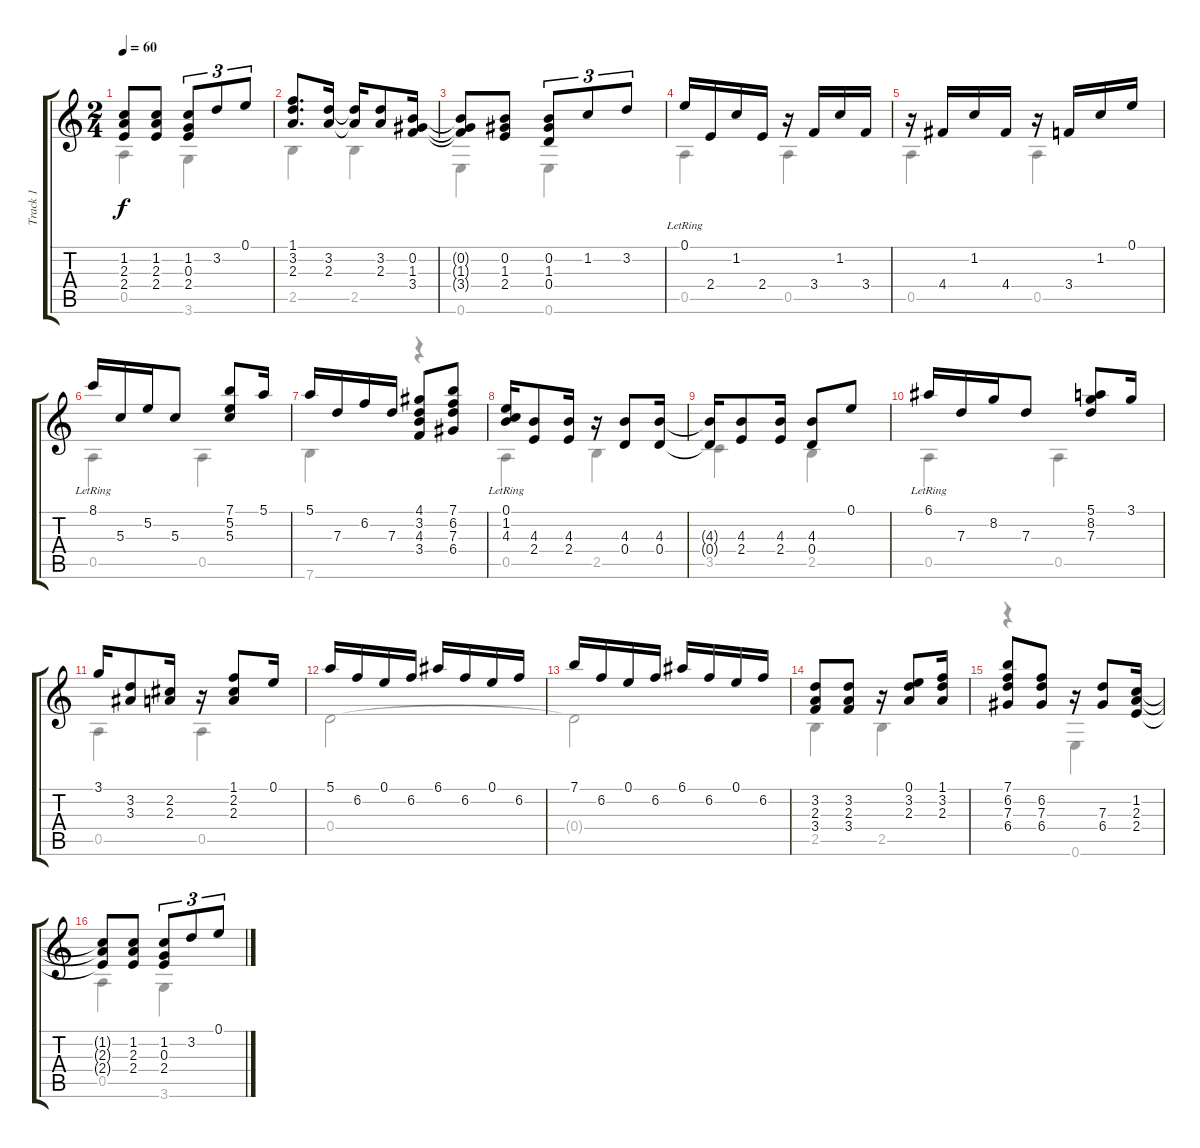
\track ("Track 1" "Track 1") {instrument acousticguitarnylon}
\staff {score tabs}
\tuning (E4 B3 G3 D3 A2 E2) {hide}
\voice
\ts (2 4)
\tempo 60
\clef g2
\ks c
(1.2{t} 2.3{t} 2.4{t}).8{dy f} (1.2 2.3 2.4).8 (1.2 0.3 2.4).8{tu (3 2)} 3.2.8{tu (3 2)} 0.1.8{tu (3 2)} |
(1.1 3.2 2.3).8{d} (3.2 2.3).16 (3.2{t} 2.3{t}).16 (3.2 2.3).8 (0.2 1.3 3.4).16 |
(0.2{t} 1.3{t} 3.4{t}).8 (0.2 1.3 2.4).8 (0.2 1.3 0.4).8{tu (3 2)} 1.2.8{tu (3 2)} 3.2.8{tu (3 2)} |
0.1{lr}.16 2.4.16 1.2.16 2.4.16 r.16 3.4.16 1.2.16 3.4.16 |
r.16 4.4.16 1.2.16 4.4.16 r.16 3.4.16 1.2.16 0.1.16 |
8.1{lr}.16 5.3.16 5.2.16 5.3.8 (7.1 5.2 5.3).8 5.1.16 |
5.1.16 7.3.16 6.2.16 7.3.16 (4.1 3.2 4.3 3.4).8 (7.1 6.2 7.3 6.4).8 |
(0.1{lr} 1.2{lr} 4.3{lr}).16 (4.3 2.4).8 (4.3 2.4).16 r.16 (4.3 0.4).8 (4.3 0.4).16 |
(4.3{t} 0.4{t}).16 (4.3 2.4).8 (4.3 2.4).16 (4.3 0.4).8 0.1.8 |
6.1{lr}.16 7.3.16 8.2.16 7.3.8 (5.1 8.2 7.3).8 3.1.16 |
3.1.16 (3.2 3.3).8 (2.2 2.3).16 r.16 (1.1 2.2 2.3).8 0.1.16 |
5.1.16 6.2.16 0.1.16 6.2.16 6.1.16 6.2.16 0.1.16 6.2.16 |
7.1.16 6.2.16 0.1.16 6.2.16 6.1.16 6.2.16 0.1.16 6.2.16 |
(3.2 2.3 3.4).8 (3.2 2.3 3.4).8 r.16 (0.1 3.2 2.3).8 (1.1 3.2 2.3).16 |
(7.1 6.2 7.3 6.4).8 (6.2 7.3 6.4).8 r.16 (7.3 6.4).8 (1.2 2.3 2.4).16 |
(1.2{t} 2.3{t} 2.4{t}).8 (1.2 2.3 2.4).8 (1.2 0.3 2.4).8{tu (3 2)} 3.2.8{tu (3 2)} 0.1.8{tu (3 2)}
\voice
\clef g2
\ottava regular
\simile none
\ks c
0.5.4{dy f} 3.6.4 |
2.5.4 2.5.4 |
0.6.4 0.6.4 |
0.5.4 0.5.4 |
0.5.4 0.5.4 |
0.5.4 0.5.4 |
7.6.4 r.4 |
0.5.4 2.5.4 |
3.5.4 2.5.4 |
0.5.4 0.5.4 |
0.5.4 0.5.4 |
0.4.2 |
0.4{t}.2 |
2.5.4 2.5.4 |
r.4 0.6.4 |
0.5.4 3.6.4
